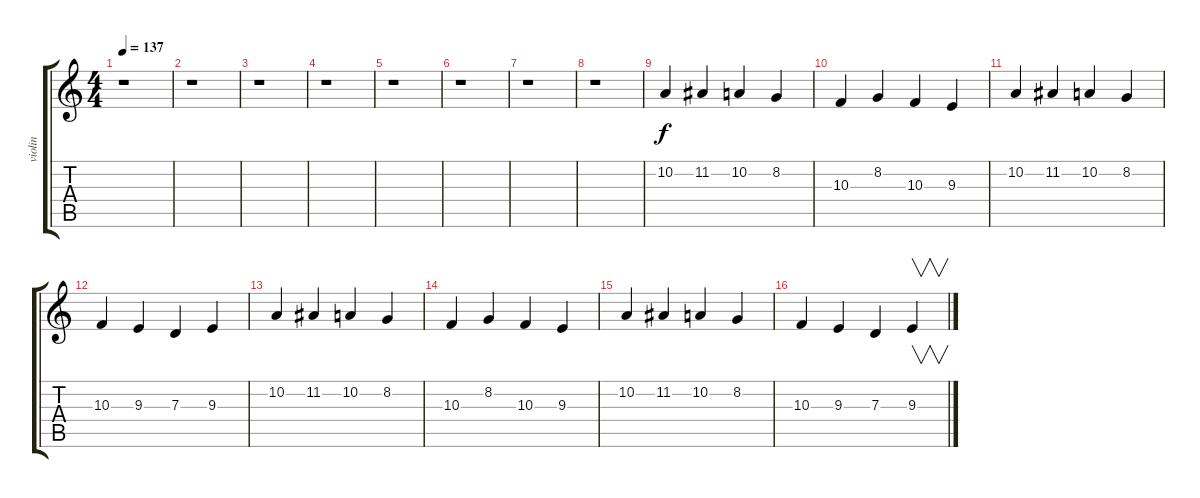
\track ("violin" "violin") {instrument violin}
\staff {score tabs}
\tuning (E4 B3 G3 D3 A2 E2) {hide}
\ts (4 4)
\tempo 137
\clef g2
\ks c
r.1{dy f instrument violin} |
r.1 |
r.1 |
r.1 |
r.1 |
r.1 |
r.1 |
r.1 |
10.2.4 11.2.4 10.2.4 8.2.4 |
10.3.4 8.2.4 10.3.4 9.3.4 |
10.2.4 11.2.4 10.2.4 8.2.4 |
10.3.4 9.3.4 7.3.4 9.3.4 |
10.2.4 11.2.4 10.2.4 8.2.4 |
10.3.4 8.2.4 10.3.4 9.3.4 |
10.2.4 11.2.4 10.2.4 8.2.4 |
10.3.4 9.3.4 7.3.4 9.3.4{v}
